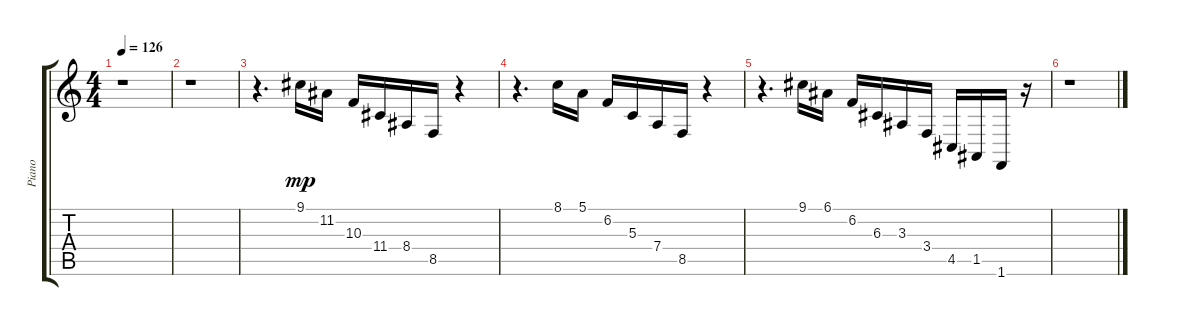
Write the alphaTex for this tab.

\track ("Piano" "Piano") {instrument honkytonkpiano}
\staff {score tabs}
\tuning (E4 B3 G3 D3 A2 E2) {hide}
\ts (4 4)
\tempo 126
\clef g2
\ks c
r.1{dy f} |
r.1 |
r.4{d} 9.1.16{dy mp} 11.2.16 10.3.16 11.4.16 8.4.16 8.5.16 r.4 |
r.4{d} 8.1.16 5.1.16 6.2.16 5.3.16 7.4.16 8.5.16 r.4 |
r.4{d} 9.1.16 6.1.16 6.2.16 6.3.16 3.3.16 3.4.16 4.5.16 1.5.16 1.6.16 r.16 |
r.1
